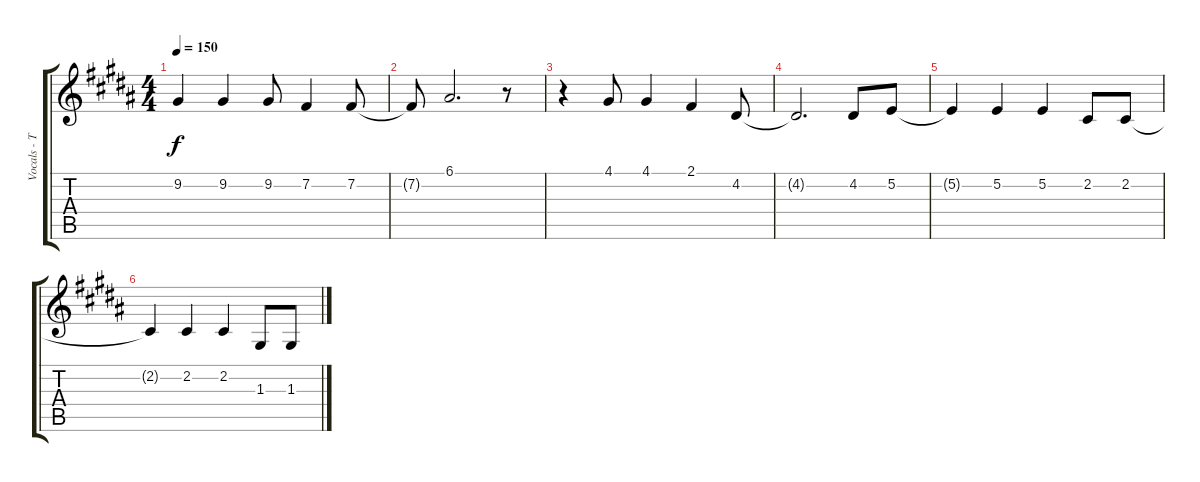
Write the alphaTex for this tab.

\track ("Vocals - Tim" "Vocals - T") {instrument altosax}
\staff {score tabs}
\tuning (E4 B3 G3 D3 A2 E2) {hide}
\ts (4 4)
\tempo 150
\clef g2
\ks b
9.2.4{dy f} 9.2.4 9.2.8 7.2.4 7.2.8 |
7.2{t}.8 6.1.2{d} r.8 |
r.4 4.1.8 4.1.4 2.1.4 4.2.8 |
4.2{t}.2{d} 4.2.8 5.2.8 |
5.2{t}.4 5.2.4 5.2.4 2.2.8 2.2.8 |
2.2{t}.4 2.2.4 2.2.4 1.3.8 1.3.8
